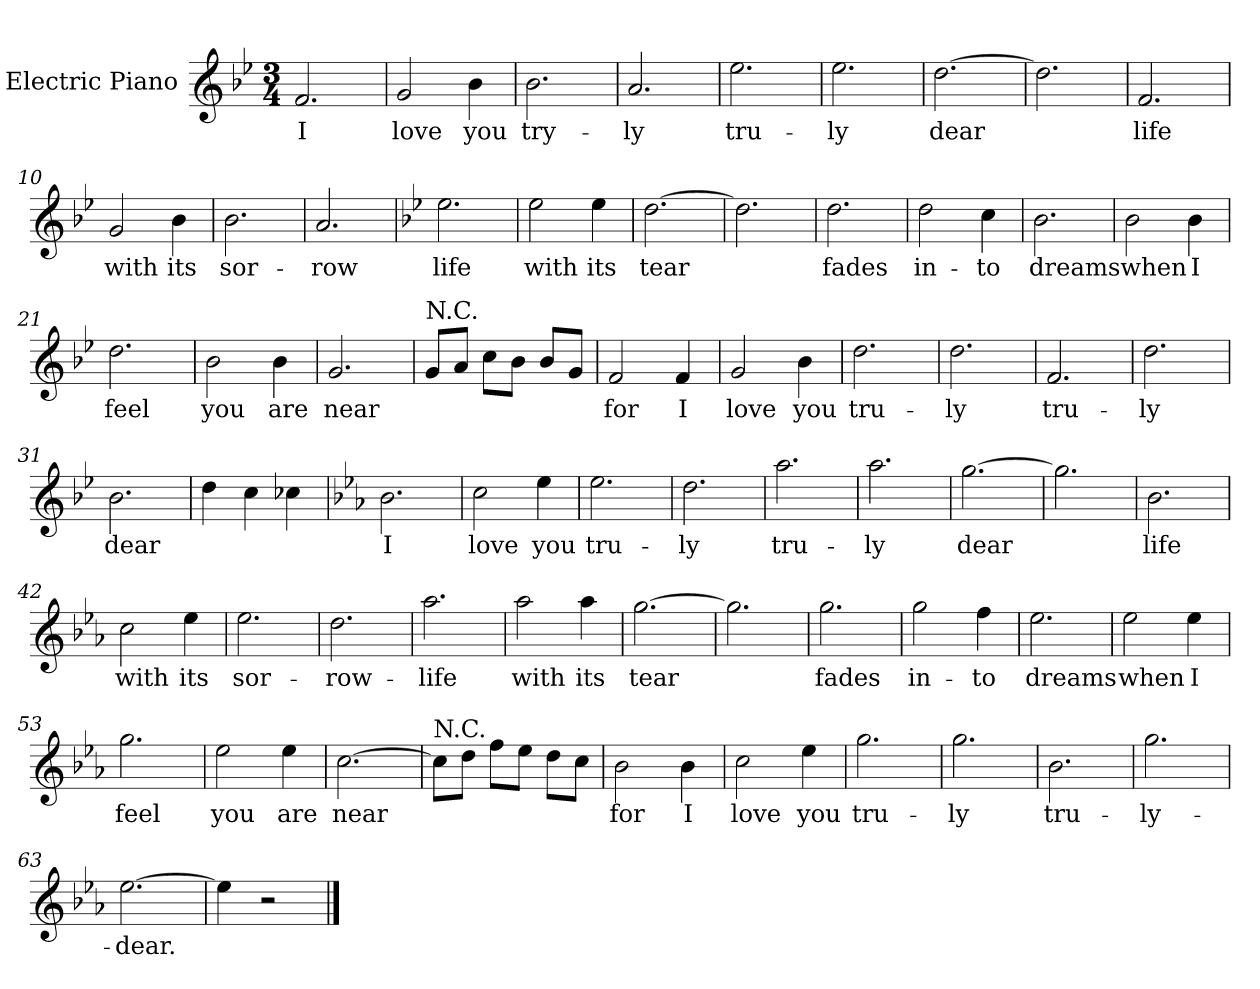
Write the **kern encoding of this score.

**kern	**text
*part1	*part1
*staff1	*staff1
*I"Electric Piano	*
*I'E.Pno	*
*clefG2	*
*k[b-e-]	*
*B-:	*
*M3/4	*
=1	=1
2.f/	I
=2	=2
2g/	love
4b-\	you
=3	=3
2.b-\	try-
=4	=4
2.a/	-ly
=5	=5
2.ee-\	tru-
=6	=6
2.ee-\	-ly
=7	=7
[2.dd\	dear
=8	=8
2.dd\]	.
=9	=9
2.f/	life
=10	=10
2g/	with
4b-\	its
=11	=11
2.b-\	sor-
=12	=12
2.a/	-row
!!LO:LB:g=z
=13	=13
*k[b-e-]	*
*B-:	*
2.ee-\	life
=14	=14
2ee-\	with
4ee-\	its
=15	=15
[2.dd\	tear
=16	=16
2.dd\]	.
=17	=17
2.dd\	fades
=18	=18
2dd\	in-
4cc\	-to
=19	=19
2.b-\	dreams
=20	=20
2b-\	when
4b-\	I
=21	=21
2.dd\	feel
=22	=22
2b-\	you
4b-\	are
!!LO:LB:g=z
=23	=23
2.g/	near
=24	=24
!LO:TX:a:t=N.C.	!
8g/L	.
8a/J	.
8cc\L	.
8b-\J	.
8b-/L	.
8g/J	.
=25	=25
2f/	for
4f/	I
=26	=26
2g/	love
4b-\	you
=27	=27
2.dd\	tru-
=28	=28
2.dd\	ly
=29	=29
2.f/	tru-
=30	=30
2.dd\	-ly
=31	=31
2.b-\	dear
=32	=32
4dd\	.
4cc\	.
4cc-X\	.
!!LO:LB:g=z
=33	=33
*k[b-e-a-]	*
*E-:	*
2.b-\	I
=34	=34
2cc\	love
4ee-\	you
=35	=35
2.ee-\	tru-
=36	=36
2.dd\	-ly
=37	=37
2.aa-\	tru-
=38	=38
2.aa-\	-ly
=39	=39
[2.gg\	dear
=40	=40
2.gg\]	.
=41	=41
2.b-\	life
=42	=42
2cc\	with
4ee-\	its
=43	=43
2.ee-\	sor-
=44	=44
2.dd\	-row-
=45	=45
2.aa-\	life
!!LO:LB:g=z
=46	=46
2aa-\	with
4aa-\	its
=47	=47
[2.gg\	tear
=48	=48
2.gg\]	.
=49	=49
2.gg\	fades
=50	=50
2gg\	in-
4ff\	-to
=51	=51
2.ee-\	dreams
=52	=52
2ee-\	when
4ee-\	I
=53	=53
2.gg\	feel
=54	=54
2ee-\	you
4ee-\	are
=55	=55
[2.cc\	near
!!LO:LB:g=z
=56	=56
!LO:TX:a:t=N.C.	!
8cc\L]	.
8dd\J	.
8ff\L	.
8ee-\J	.
8dd\L	.
8cc\J	.
=57	=57
2b-\	for
4b-\	I
=58	=58
2cc\	love
4ee-\	you
=59	=59
2.gg\	tru-
=60	=60
2.gg\	-ly
=61	=61
2.b-\	tru-
=62	=62
2.gg\	-ly-
=63	=63
[2.ee-\	dear.
=64	=64
4ee-\]	.
2r	.
==	==
*-	*-
